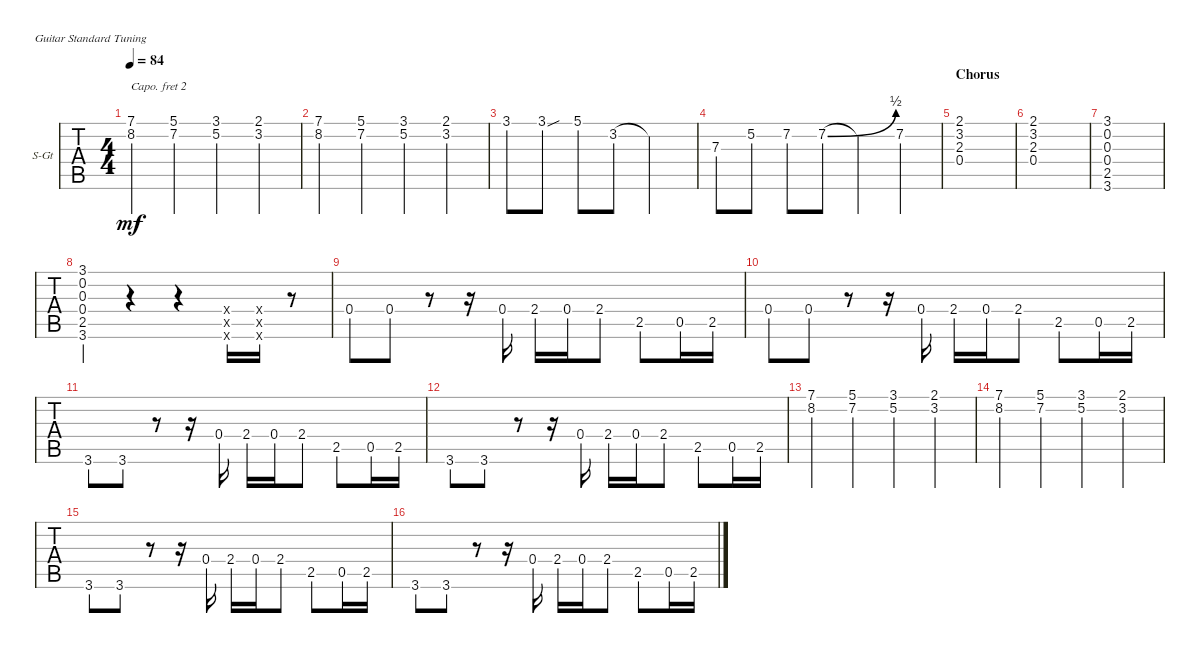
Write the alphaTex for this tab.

\defaultSystemsLayout 4
\bracketExtendMode groupsimilarinstruments
\firstSystemTrackNameOrientation horizontal
\otherSystemsTrackNameOrientation horizontal
\chordDiagramsInScore
\track ("Steel Guitar" "S-Gt") {instrument acousticguitarsteel}
\staff {tabs}
\capo 2
\tuning (E4 B3 G3 D3 A2 E2)
\ts (4 4)
\tempo 84
\clef g2
\ks c
(8.2 7.1).4{dy mf} (5.1 7.2).4 (3.1 5.2).4 (3.2 2.1).4 |
(8.2 7.1).4 (5.1 7.2).4 (3.1 5.2).4 (3.2 2.1).4 |
3.1.8 3.1{sou}.8 5.1.8 3.2.8 3.2{t}.2 |
7.3.8 5.2.8 7.2.8 7.2{be (bend 0 0 15 2)}.8 7.2{t}.4 7.2.4 |
\section ("" "Chorus")
(0.4 2.3 3.2 2.1).1 |
(0.4 2.3 3.2 2.1).1 |
(3.6 2.5 0.4 0.3 0.2 3.1).1 |
(3.6 2.5 0.4 0.3 0.2 3.1).4 r.4 r.4 (0.4{x} 0.5{x} 0.6{x}).16 (0.6{x} 0.5{x} 0.4{x}).16 r.8 |
0.4.8 0.4.8 r.8 r.16 0.4.16 2.4.16 0.4.16 2.4.8 2.5.8 0.5.16 2.5.16 |
0.4.8 0.4.8 r.8 r.16 0.4.16 2.4.16 0.4.16 2.4.8 2.5.8 0.5.16 2.5.16 |
3.6.8 3.6.8 r.8 r.16 0.4.16 2.4.16 0.4.16 2.4.8 2.5.8 0.5.16 2.5.16 |
3.6.8 3.6.8 r.8 r.16 0.4.16 2.4.16 0.4.16 2.4.8 2.5.8 0.5.16 2.5.16 |
(8.2 7.1).4 (5.1 7.2).4 (3.1 5.2).4 (3.2 2.1).4 |
(8.2 7.1).4 (5.1 7.2).4 (3.1 5.2).4 (3.2 2.1).4 |
3.6.8 3.6.8 r.8 r.16 0.4.16 2.4.16 0.4.16 2.4.8 2.5.8 0.5.16 2.5.16 |
3.6.8 3.6.8 r.8 r.16 0.4.16 2.4.16 0.4.16 2.4.8 2.5.8 0.5.16 2.5.16
